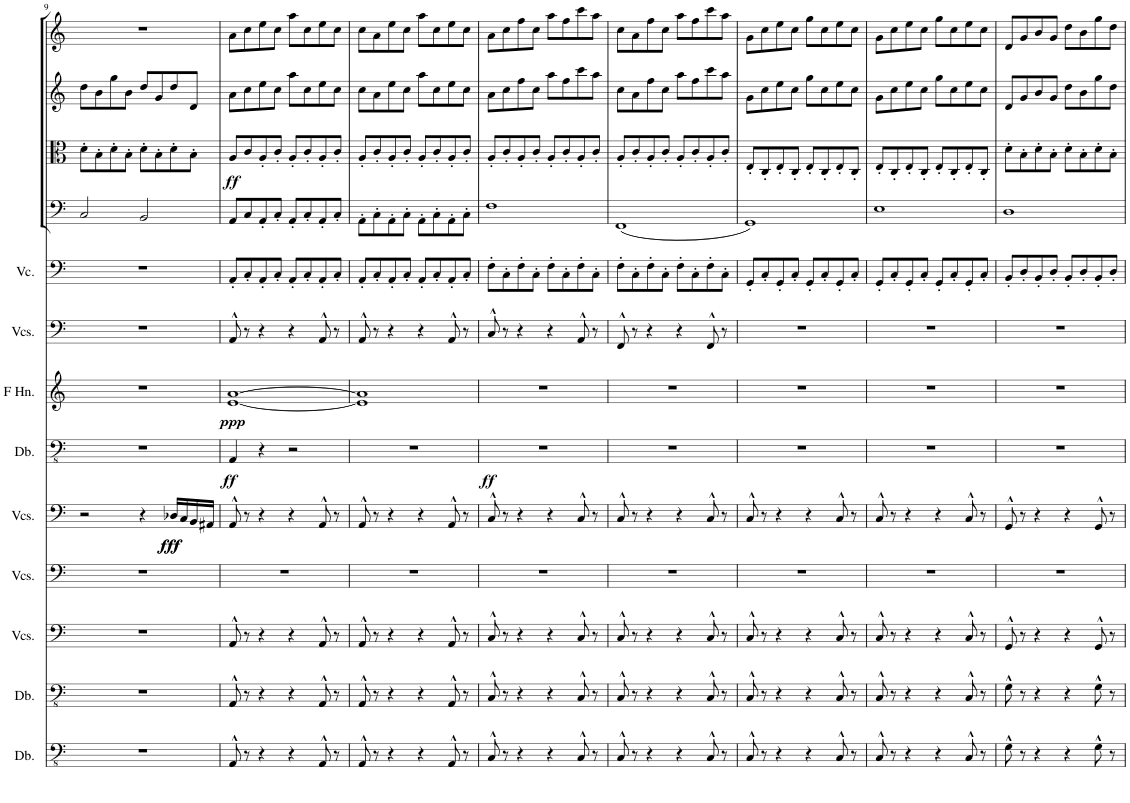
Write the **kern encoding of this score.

**kern	**kern	**kern	**kern	**kern	**dynam	**kern	**dynam	**kern	**dynam	**kern	**kern	**kern	**kern	**dynam	**kern	**kern
*part13	*part12	*part11	*part10	*part9	*part9	*part8	*part8	*part7	*part7	*part6	*part5	*part4	*part3	*part3	*part2	*part1
*staff13	*staff12	*staff11	*staff10	*staff9	*staff9	*staff8	*staff8	*staff7	*staff7	*staff6	*staff5	*staff4	*staff3	*staff3	*staff2	*staff1
*I"Double Bass	*I"Double Bass	*I"Violoncellos	*I"Violoncellos	*I"Violoncellos	*	*I"Double Bass	*	*I"Horn in F	*	*I"Violoncellos	*I"Violoncello	*I"Violoncello	*I"Viola	*	*I"Violin II	*I"Violin I
*I'Db.	*I'Db.	*I'Vcs.	*I'Vcs.	*I'Vcs.	*	*I'Db.	*	*	*	*I'Vcs.	*I'Vc.	*I'Vc	*I'Vla	*	*I'Vln	*I'Vln
!!LO:PB:g=z
*clefFv4	*clefFv4	*clefF4	*clefF4	*clefF4	*	*clefFv4	*	*clefG2	*	*clefF4	*clefF4	*clefF4	*clefC3	*	*clefG2	*clefG2
*ITrd7c12	*ITrd7c12	*	*	*	*	*ITrd7c12	*	*ITrd4c7	*	*	*	*	*	*	*	*
*k[]	*k[]	*k[]	*k[]	*k[]	*	*k[]	*	*k[]	*	*k[]	*k[]	*k[]	*k[]	*	*k[]	*k[]
*M4/4	*M4/4	*M4/4	*M4/4	*M4/4	*	*M4/4	*	*M4/4	*	*M4/4	*M4/4	*M4/4	*M4/4	*	*M4/4	*M4/4
=9	=9	=9	=9	=9	=9	=9	=9	=9	=9	=9	=9	=9	=9	=9	=9	=9
1r	1r	1r	1r	2r	.	1r	.	1r	.	1r	1r	2C/	8d'\L	.	8dd\L	1r
.	.	.	.	.	.	.	.	.	.	.	.	.	8B'\	.	8b\	.
.	.	.	.	.	.	.	.	.	.	.	.	.	8d'\	.	8gg\	.
.	.	.	.	.	.	.	.	.	.	.	.	.	8B'\J	.	8b\J	.
.	.	.	.	4r	.	.	.	.	.	.	.	2BB/	8d'\L	.	8dd/L	.
.	.	.	.	.	.	.	.	.	.	.	.	.	8B'\	.	8g/	.
!	!	!	!	!	!LO:DY:b	!	!	!	!	!	!	!	!	!	!	!
!	!	!	!	!	!LO:DY:n=1:b	!	!	!	!	!	!	!	!	!	!	!
.	.	.	.	16D-X/LL	fff fff	.	.	.	.	.	.	.	8d'\	.	8dd/	.
.	.	.	.	16C/	.	.	.	.	.	.	.	.	.	.	.	.
.	.	.	.	16BB/	.	.	.	.	.	.	.	.	8B'\J	.	8d/J	.
.	.	.	.	16AA#X/JJ	.	.	.	.	.	.	.	.	.	.	.	.
=10	=10	=10	=10	=10	=10	=10	=10	=10	=10	=10	=10	=10	=10	=10	=10	=10
!	!	!	!	!	!	!	!LO:DY:b	!	!LO:DY:b	!	!	!	!	!LO:DY:b	!	!
8AAA^^/	8AAA^^/	8AA^^/	1r	8AA^^/	.	4AAA/	ff	[1e [1a	ppp	8AA^^/	8AA'/L	8AA/L	8A/L	ff	8a\L	8a\L
8r	8r	8r	.	8r	.	.	.	.	.	8r	8C'/	8C/	8c/	.	8cc\	8cc\
4r	4r	4r	.	4r	.	4r	.	.	.	4r	8AA'/	8AA'/	8A'/	.	8ee\	8ee\
.	.	.	.	.	.	.	.	.	.	.	8C'/J	8C'/J	8c'/J	.	8cc\J	8cc\J
4r	4r	4r	.	4r	.	2r	.	.	.	4r	8AA'/L	8AA'/L	8A'/L	.	8aa\L	8aa\L
.	.	.	.	.	.	.	.	.	.	.	8C'/	8C'/	8c'/	.	8cc\	8cc\
8AAA^^/	8AAA^^/	8AA^^/	.	8AA^^/	.	.	.	.	.	8AA^^/	8AA'/	8AA'/	8A'/	.	8ee\	8ee\
8r	8r	8r	.	8r	.	.	.	.	.	8r	8C'/J	8C'/J	8c'/J	.	8cc\J	8cc\J
=11	=11	=11	=11	=11	=11	=11	=11	=11	=11	=11	=11	=11	=11	=11	=11	=11
8AAA^^/	8AAA^^/	8AA^^/	1r	8AA^^/	.	1r	.	1e] 1a]	.	8AA^^/	8AA'/L	8AA'>\L	8A'/L	.	8cc\L	8cc\L
8r	8r	8r	.	8r	.	.	.	.	.	8r	8C'/	8C'>\	8c'/	.	8a\	8a\
4r	4r	4r	.	4r	.	.	.	.	.	4r	8AA'/	8AA'>\	8A'/	.	8ee\	8ee\
.	.	.	.	.	.	.	.	.	.	.	8C'/J	8C'>\J	8c'/J	.	8cc\J	8cc\J
4r	4r	4r	.	4r	.	.	.	.	.	4r	8AA'/L	8AA'>\L	8A'/L	.	8aa\L	8aa\L
.	.	.	.	.	.	.	.	.	.	.	8C'/	8C'>\	8c'/	.	8cc\	8cc\
8AAA^^/	8AAA^^/	8AA^^/	.	8AA^^/	.	.	.	.	.	8AA^^/	8AA'/	8AA'>\	8A'/	.	8ee\	8ee\
8r	8r	8r	.	8r	.	.	.	.	.	8r	8C'/J	8C'>\J	8c'/J	.	8cc\J	8cc\J
=12	=12	=12	=12	=12	=12	=12	=12	=12	=12	=12	=12	=12	=12	=12	=12	=12
!	!	!	!	!	!	!	!LO:DY:b	!	!	!	!	!	!	!	!	!
8CC^^/	8CC^^/	8C^^/	1r	8C^^/	.	1r	ff	1r	.	8C^^/	8F'\L	1F	8A'/L	.	8a\L	8a\L
8r	8r	8r	.	8r	.	.	.	.	.	8r	8C'\	.	8c'/	.	8cc\	8cc\
4r	4r	4r	.	4r	.	.	.	.	.	4r	8F'\	.	8A'/	.	8ff\	8ff\
.	.	.	.	.	.	.	.	.	.	.	8C'\J	.	8c'/J	.	8cc\J	8cc\J
4r	4r	4r	.	4r	.	.	.	.	.	4r	8F'\L	.	8A'/L	.	8aa\L	8aa\L
.	.	.	.	.	.	.	.	.	.	.	8C'\	.	8c'/	.	8ff\	8ff\
8CC^^/	8CC^^/	8C^^/	.	8C^^/	.	.	.	.	.	8AA^^/	8F'\	.	8A'/	.	8ccc\	8ccc\
8r	8r	8r	.	8r	.	.	.	.	.	8r	8C'\J	.	8c'/J	.	8aa\J	8aa\J
=13	=13	=13	=13	=13	=13	=13	=13	=13	=13	=13	=13	=13	=13	=13	=13	=13
8CC^^/	8CC^^/	8C^^/	1r	8C^^/	.	1r	.	1r	.	8FF^^/	8F'\L	(1FF	8A'/L	.	8cc\L	8cc\L
8r	8r	8r	.	8r	.	.	.	.	.	8r	8C'\	.	8c'/	.	8a\	8a\
4r	4r	4r	.	4r	.	.	.	.	.	4r	8F'\	.	8A'/	.	8ff\	8ff\
.	.	.	.	.	.	.	.	.	.	.	8C'\J	.	8c'/J	.	8cc\J	8cc\J
4r	4r	4r	.	4r	.	.	.	.	.	4r	8F'\L	.	8A'/L	.	8aa\L	8aa\L
.	.	.	.	.	.	.	.	.	.	.	8C'\	.	8c'/	.	8ff\	8ff\
8CC^^/	8CC^^/	8C^^/	.	8C^^/	.	.	.	.	.	8FF^^/	8F'\	.	8A'/	.	8ccc\	8ccc\
8r	8r	8r	.	8r	.	.	.	.	.	8r	8C'\J	.	8c'/J	.	8aa\J	8aa\J
=14	=14	=14	=14	=14	=14	=14	=14	=14	=14	=14	=14	=14	=14	=14	=14	=14
8CC^^/	8CC^^/	8C^^/	1r	8C^^/	.	1r	.	1r	.	1r	8GG'/L	1GG)	8E'/L	.	8g\L	8g\L
8r	8r	8r	.	8r	.	.	.	.	.	.	8C'/	.	8C'/	.	8cc\	8cc\
4r	4r	4r	.	4r	.	.	.	.	.	.	8GG'/	.	8E'/	.	8ee\	8ee\
.	.	.	.	.	.	.	.	.	.	.	8C'/J	.	8C'/J	.	8cc\J	8cc\J
4r	4r	4r	.	4r	.	.	.	.	.	.	8GG'/L	.	8E'/L	.	8gg\L	8gg\L
.	.	.	.	.	.	.	.	.	.	.	8C'/	.	8C'/	.	8cc\	8cc\
8CC^^/	8CC^^/	8C^^/	.	8C^^/	.	.	.	.	.	.	8GG'/	.	8E'/	.	8ee\	8ee\
8r	8r	8r	.	8r	.	.	.	.	.	.	8C'/J	.	8C'/J	.	8cc\J	8cc\J
=15	=15	=15	=15	=15	=15	=15	=15	=15	=15	=15	=15	=15	=15	=15	=15	=15
8CC^^/	8CC^^/	8C^^/	1r	8C^^/	.	1r	.	1r	.	1r	8GG'/L	1E	8E'/L	.	8g\L	8g\L
8r	8r	8r	.	8r	.	.	.	.	.	.	8C'/	.	8C'/	.	8cc\	8cc\
4r	4r	4r	.	4r	.	.	.	.	.	.	8GG'/	.	8E'/	.	8ee\	8ee\
.	.	.	.	.	.	.	.	.	.	.	8C'/J	.	8C'/J	.	8cc\J	8cc\J
4r	4r	4r	.	4r	.	.	.	.	.	.	8GG'/L	.	8E'/L	.	8gg\L	8gg\L
.	.	.	.	.	.	.	.	.	.	.	8C'/	.	8C'/	.	8cc\	8cc\
8CC^^/	8CC^^/	8C^^/	.	8C^^/	.	.	.	.	.	.	8GG'/	.	8E'/	.	8ee\	8ee\
8r	8r	8r	.	8r	.	.	.	.	.	.	8C'/J	.	8C'/J	.	8cc\J	8cc\J
=16	=16	=16	=16	=16	=16	=16	=16	=16	=16	=16	=16	=16	=16	=16	=16	=16
8GG^^\	8GG^^\	8GG^^/	1r	8GG^^/	.	1r	.	1r	.	1r	8BB'/L	1D	8d'\L	.	8d/L	8d/L
8r	8r	8r	.	8r	.	.	.	.	.	.	8D'/	.	8B'\	.	8g/	8g/
4r	4r	4r	.	4r	.	.	.	.	.	.	8BB'/	.	8d'\	.	8b/	8b/
.	.	.	.	.	.	.	.	.	.	.	8D'/J	.	8B'\J	.	8g/J	8g/J
4r	4r	4r	.	4r	.	.	.	.	.	.	8BB'/L	.	8d'\L	.	8dd\L	8dd\L
.	.	.	.	.	.	.	.	.	.	.	8D'/	.	8B'\	.	8b\	8b\
8GG^^\	8GG^^\	8GG^^/	.	8GG^^/	.	.	.	.	.	.	8BB'/	.	8d'\	.	8gg\	8gg\
8r	8r	8r	.	8r	.	.	.	.	.	.	8D'/J	.	8B'\J	.	8dd\J	8dd\J
=	=	=	=	=	=	=	=	=	=	=	=	=	=	=	=	=
*-	*-	*-	*-	*-	*-	*-	*-	*-	*-	*-	*-	*-	*-	*-	*-	*-
